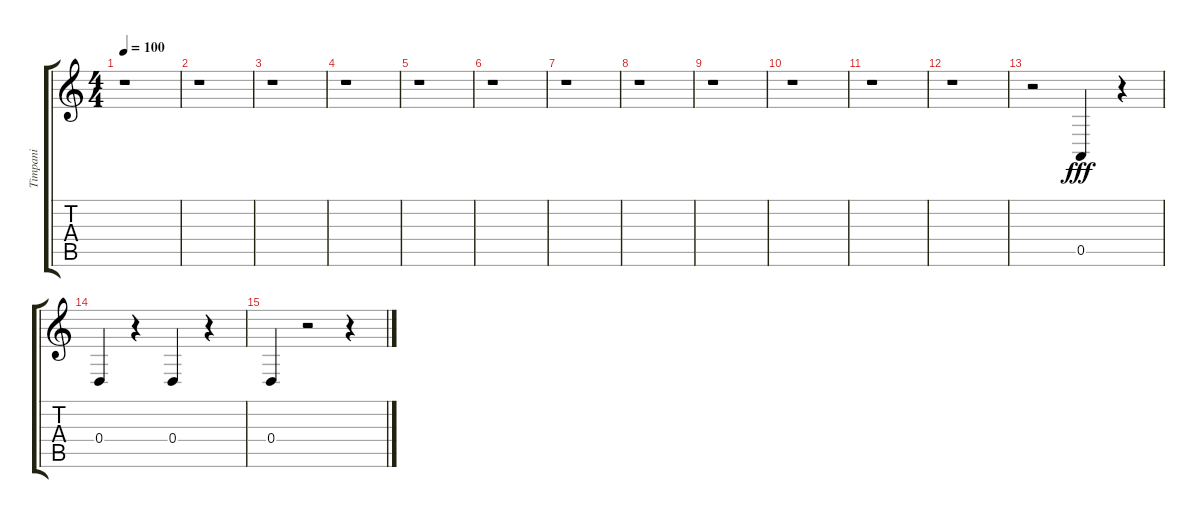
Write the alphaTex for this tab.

\track ("Timpani" "Timpani") {instrument timpani}
\staff {score tabs}
\tuning (E4 B3 G3 D3 A2 E2) {hide}
\ts (4 4)
\tempo 100
\clef g2
\ks c
r.1{dy fff} |
r.1 |
r.1 |
r.1 |
r.1 |
r.1 |
r.1 |
r.1 |
r.1 |
r.1 |
r.1 |
r.1 |
r.2 0.5.4 r.4 |
0.4.4 r.4 0.4.4 r.4 |
0.4.4 r.2 r.4
